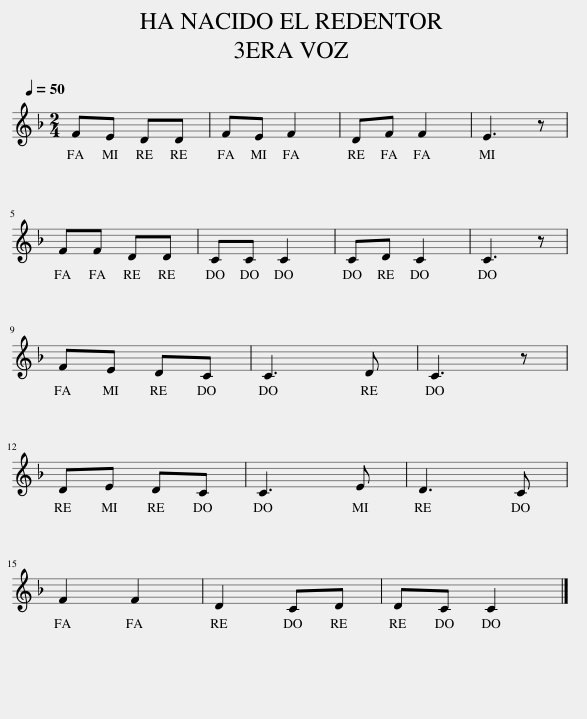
X:1
L:1/8
Q:1/4=50
M:2/4
I:linebreak $
K:F
V:1 treble
V:1
 FE DD | FE F2 | DF F2 | E3 z |$ FF DD | %5
 CC C2 | CD C2 | C3 z |$ FE DC | C3 D | %10
 C3 z |$ DE DC | C3 E | D3 C |$ F2 F2 | %15
 D2 CD | DC C2 |] %17
